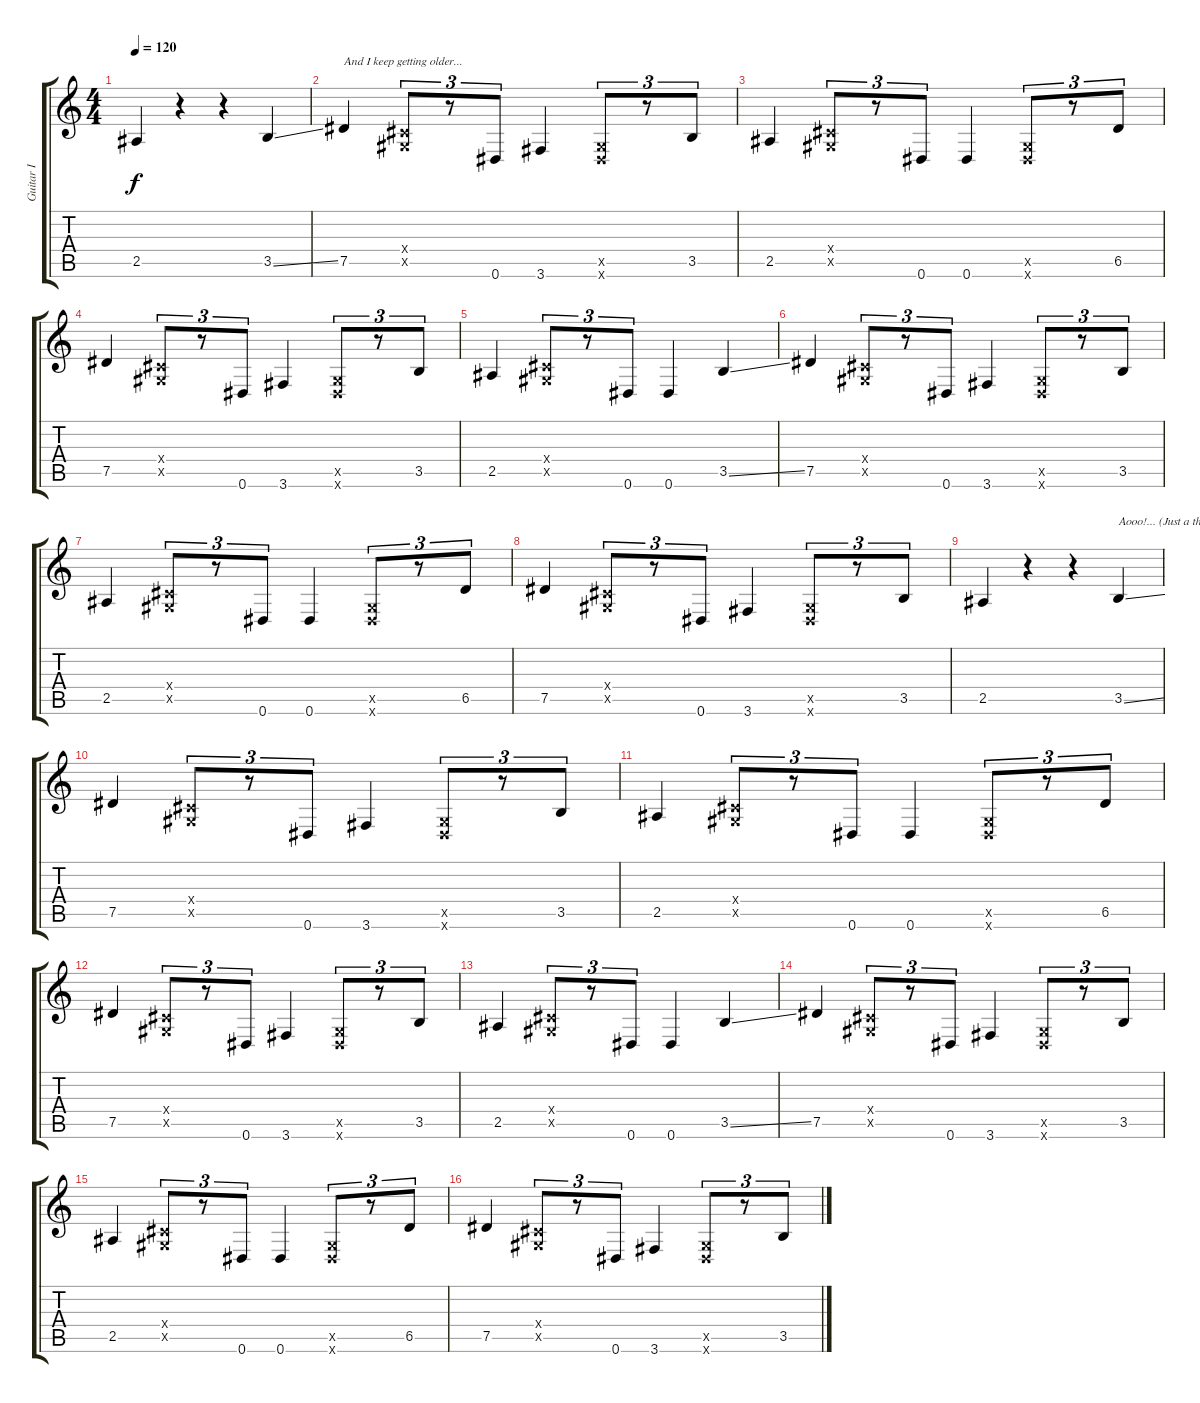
\track ("Guitar I" "Guitar I") {instrument acousticguitarsteel}
\staff {score tabs}
\tuning (Eb4 Bb3 Gb3 Db3 Ab2 Eb2) {hide}
\ts (4 4)
\tempo 120
\clef g2
\ks c
2.5.4{dy f} r.4 r.4 3.5{ss}.4 |
7.5.4{txt "And I keep getting older..."} (0.4{x} 0.5{x}).8{tu (3 2)} r.8{tu (3 2)} 0.6.8{tu (3 2)} 3.6.4 (0.5{x} 0.6{x}).8{tu (3 2)} r.8{tu (3 2)} 3.5.8{tu (3 2)} |
2.5.4 (0.4{x} 0.5{x}).8{tu (3 2)} r.8{tu (3 2)} 0.6.8{tu (3 2)} 0.6.4 (0.5{x} 0.6{x}).8{tu (3 2)} r.8{tu (3 2)} 6.5.8{tu (3 2)} |
7.5.4 (0.4{x} 0.5{x}).8{tu (3 2)} r.8{tu (3 2)} 0.6.8{tu (3 2)} 3.6.4 (0.5{x} 0.6{x}).8{tu (3 2)} r.8{tu (3 2)} 3.5.8{tu (3 2)} |
2.5.4 (0.4{x} 0.5{x}).8{tu (3 2)} r.8{tu (3 2)} 0.6.8{tu (3 2)} 0.6.4 3.5{ss}.4 |
7.5.4 (0.4{x} 0.5{x}).8{tu (3 2)} r.8{tu (3 2)} 0.6.8{tu (3 2)} 3.6.4 (0.5{x} 0.6{x}).8{tu (3 2)} r.8{tu (3 2)} 3.5.8{tu (3 2)} |
2.5.4 (0.4{x} 0.5{x}).8{tu (3 2)} r.8{tu (3 2)} 0.6.8{tu (3 2)} 0.6.4 (0.5{x} 0.6{x}).8{tu (3 2)} r.8{tu (3 2)} 6.5.8{tu (3 2)} |
7.5.4 (0.4{x} 0.5{x}).8{tu (3 2)} r.8{tu (3 2)} 0.6.8{tu (3 2)} 3.6.4 (0.5{x} 0.6{x}).8{tu (3 2)} r.8{tu (3 2)} 3.5.8{tu (3 2)} |
2.5.4 r.4 r.4 3.5{ss}.4{txt "Aooo!... (Just a thought)..."} |
7.5.4 (0.4{x} 0.5{x}).8{tu (3 2)} r.8{tu (3 2)} 0.6.8{tu (3 2)} 3.6.4 (0.5{x} 0.6{x}).8{tu (3 2)} r.8{tu (3 2)} 3.5.8{tu (3 2)} |
2.5.4 (0.4{x} 0.5{x}).8{tu (3 2)} r.8{tu (3 2)} 0.6.8{tu (3 2)} 0.6.4 (0.5{x} 0.6{x}).8{tu (3 2)} r.8{tu (3 2)} 6.5.8{tu (3 2)} |
7.5.4 (0.4{x} 0.5{x}).8{tu (3 2)} r.8{tu (3 2)} 0.6.8{tu (3 2)} 3.6.4 (0.5{x} 0.6{x}).8{tu (3 2)} r.8{tu (3 2)} 3.5.8{tu (3 2)} |
2.5.4 (0.4{x} 0.5{x}).8{tu (3 2)} r.8{tu (3 2)} 0.6.8{tu (3 2)} 0.6.4 3.5{ss}.4 |
7.5.4 (0.4{x} 0.5{x}).8{tu (3 2)} r.8{tu (3 2)} 0.6.8{tu (3 2)} 3.6.4 (0.5{x} 0.6{x}).8{tu (3 2)} r.8{tu (3 2)} 3.5.8{tu (3 2)} |
2.5.4 (0.4{x} 0.5{x}).8{tu (3 2)} r.8{tu (3 2)} 0.6.8{tu (3 2)} 0.6.4 (0.5{x} 0.6{x}).8{tu (3 2)} r.8{tu (3 2)} 6.5.8{tu (3 2)} |
7.5.4 (0.4{x} 0.5{x}).8{tu (3 2)} r.8{tu (3 2)} 0.6.8{tu (3 2)} 3.6.4 (0.5{x} 0.6{x}).8{tu (3 2)} r.8{tu (3 2)} 3.5.8{tu (3 2)}
